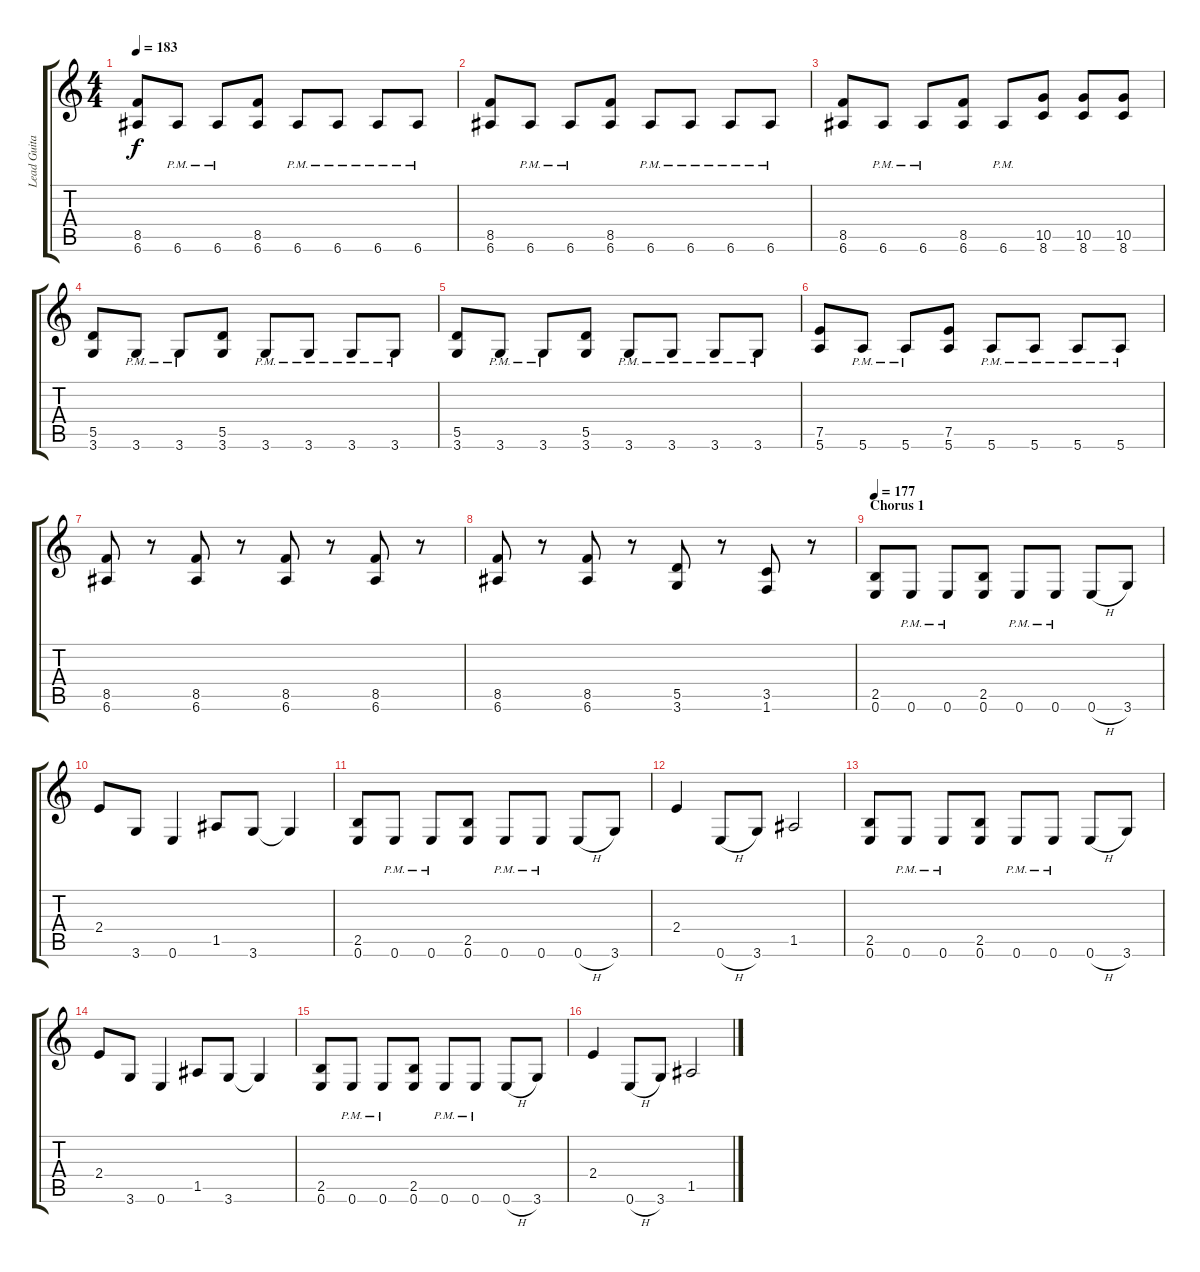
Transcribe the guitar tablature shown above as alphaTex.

\track ("Lead Guitar" "Lead Guita") {instrument distortionguitar}
\staff {score tabs}
\tuning (E4 B3 G3 D3 A2 E2) {hide}
\ts (4 4)
\tempo 183
\clef g2
\ks c
(8.5 6.6).8{dy f} 6.6{pm}.8 6.6{pm}.8 (8.5 6.6).8 6.6{pm}.8 6.6{pm}.8 6.6{pm}.8 6.6{pm}.8 |
(8.5 6.6).8 6.6{pm}.8 6.6{pm}.8 (8.5 6.6).8 6.6{pm}.8 6.6{pm}.8 6.6{pm}.8 6.6{pm}.8 |
(8.5 6.6).8 6.6{pm}.8 6.6{pm}.8 (8.5 6.6).8 6.6{pm}.8 (10.5 8.6).8 (10.5 8.6).8 (10.5 8.6).8 |
(5.5 3.6).8 3.6{pm}.8 3.6{pm}.8 (5.5 3.6).8 3.6{pm}.8 3.6{pm}.8 3.6{pm}.8 3.6{pm}.8 |
(5.5 3.6).8 3.6{pm}.8 3.6{pm}.8 (5.5 3.6).8 3.6{pm}.8 3.6{pm}.8 3.6{pm}.8 3.6{pm}.8 |
(7.5 5.6).8 5.6{pm}.8 5.6{pm}.8 (7.5 5.6).8 5.6{pm}.8 5.6{pm}.8 5.6{pm}.8 5.6{pm}.8 |
(8.5 6.6).8 r.8 (8.5 6.6).8 r.8 (8.5 6.6).8 r.8 (8.5 6.6).8 r.8 |
(8.5 6.6).8 r.8 (8.5 6.6).8 r.8 (5.5 3.6).8 r.8 (3.5 1.6).8 r.8 |
\section ("" "Chorus 1")
\tempo 177
(2.5 0.6).8 0.6{pm}.8 0.6{pm}.8 (2.5 0.6).8 0.6{pm}.8 0.6{pm}.8 0.6{h}.8 3.6.8 |
2.4.8 3.6.8 0.6.4 1.5.8 3.6.8 3.6{t}.4 |
(2.5 0.6).8 0.6{pm}.8 0.6{pm}.8 (2.5 0.6).8 0.6{pm}.8 0.6{pm}.8 0.6{h}.8 3.6.8 |
2.4.4 0.6{h}.8 3.6.8 1.5.2 |
(2.5 0.6).8 0.6{pm}.8 0.6{pm}.8 (2.5 0.6).8 0.6{pm}.8 0.6{pm}.8 0.6{h}.8 3.6.8 |
2.4.8 3.6.8 0.6.4 1.5.8 3.6.8 3.6{t}.4 |
(2.5 0.6).8 0.6{pm}.8 0.6{pm}.8 (2.5 0.6).8 0.6{pm}.8 0.6{pm}.8 0.6{h}.8 3.6.8 |
2.4.4 0.6{h}.8 3.6.8 1.5.2
